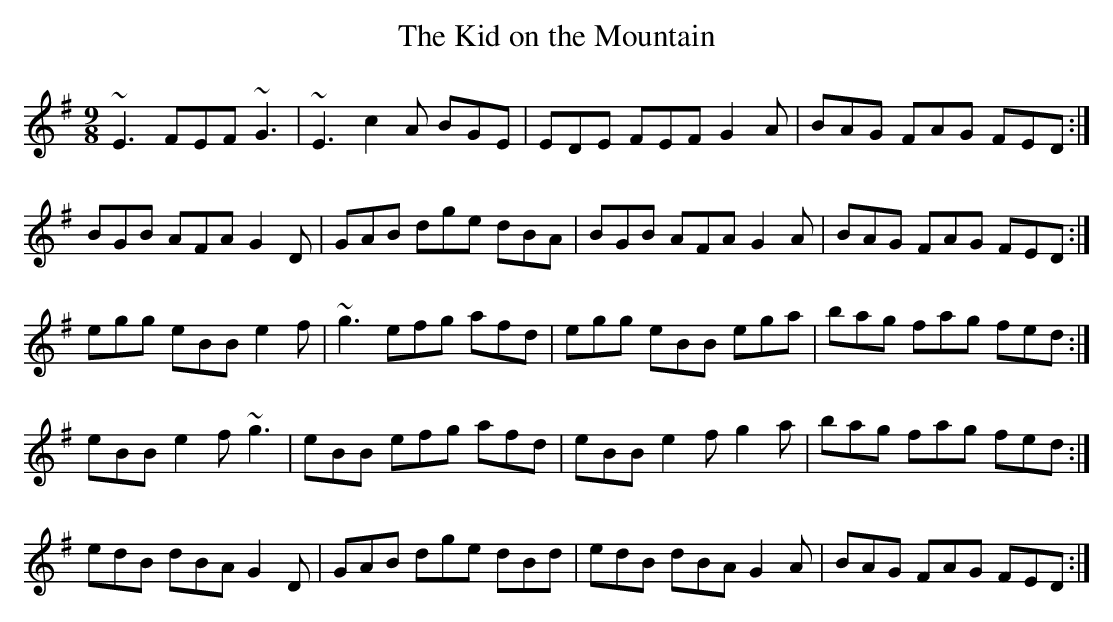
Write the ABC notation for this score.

X:1
T:Kid on the Mountain, The
E:13
M:9/8
K:G
~E3 FEF  ~G3| ~E3 c2 A BGE|EDE FEF G2 A|BAG FAG FED:|
BGB AFA G2D|GAB dge dBA|BGB AFA G2 A|BAG FAG FED:|
egg eBB e2 f|~g3 efg afd|egg eBB ega|bag fag fed:|
eBB e2 f ~g3| eBB efg afd|eBB e2f g2 a|bag fag fed:|
edB dBA G2 D|GAB dge dBd|edB dBA G2 A|BAG FAG FED:|
